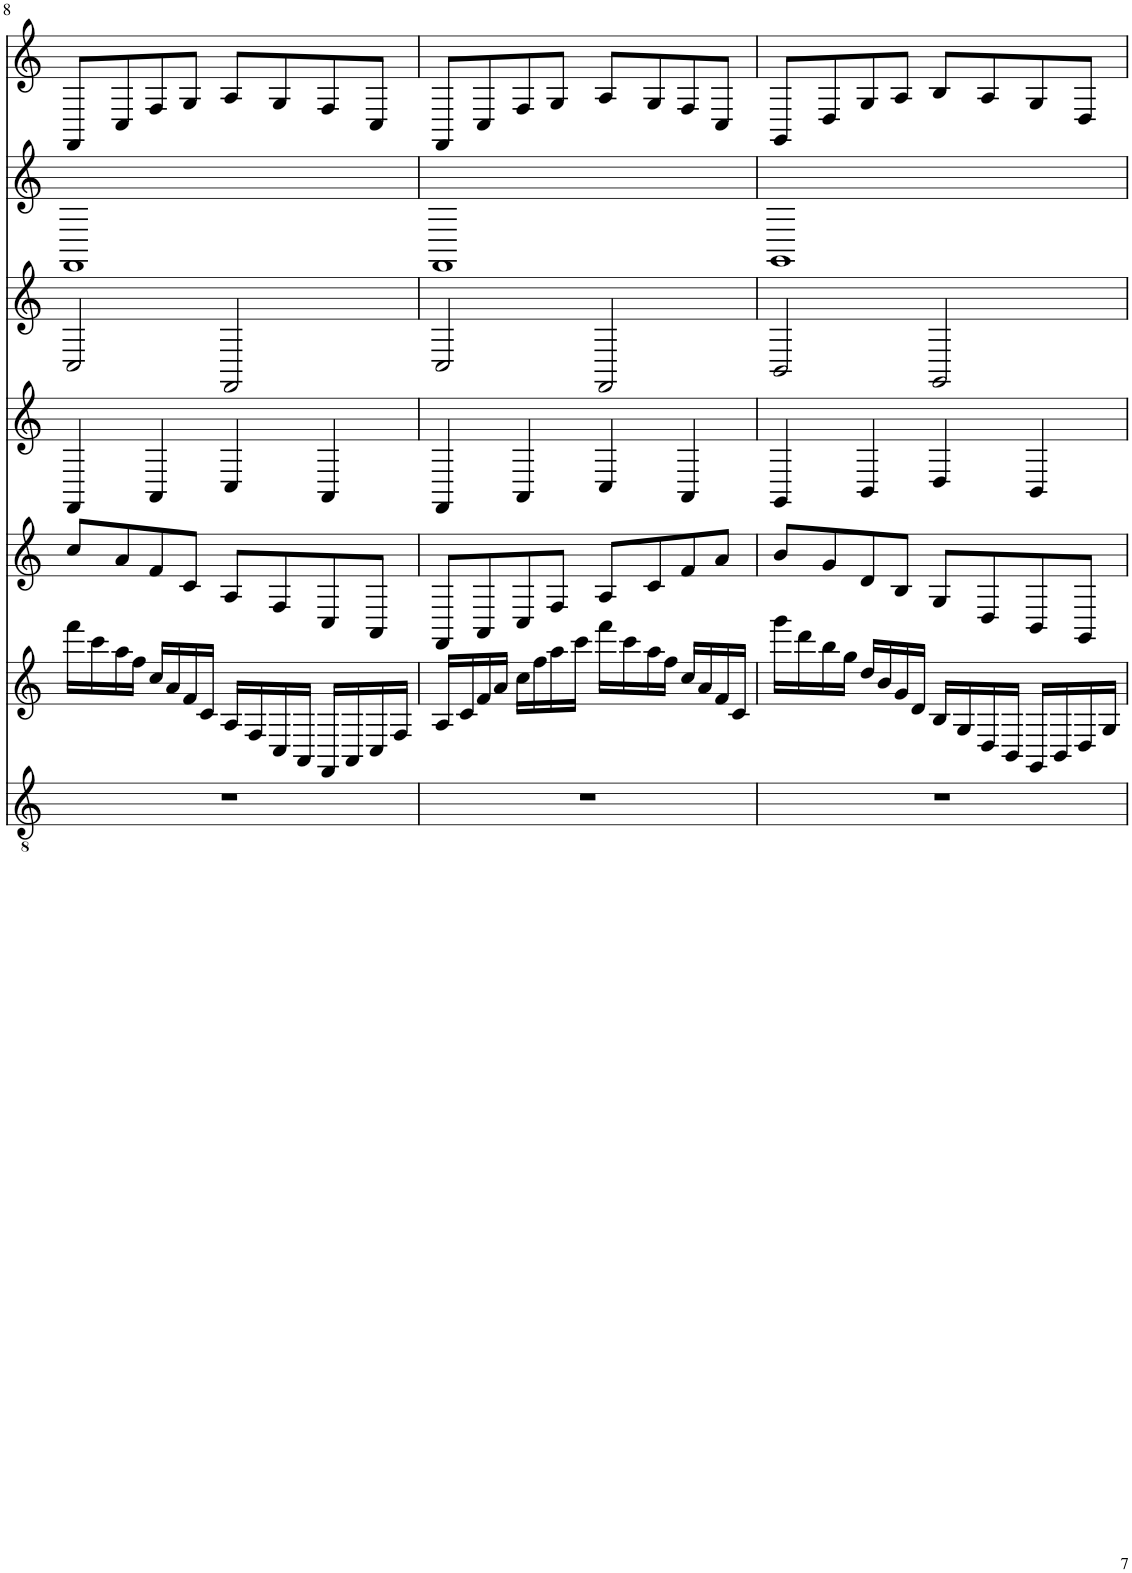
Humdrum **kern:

**kern	**kern	**kern	**kern	**kern	**kern	**kern
*part7	*part6	*part5	*part4	*part3	*part2	*part1
*staff7	*staff6	*staff5	*staff4	*staff3	*staff2	*staff1
*I"Triples-Croches	*I"Doubles-Croches	*I"Croches	*I"Noires	*I"Blanches	*I"Rondes	*I"M�lodie
!!LO:PB:g=z
*clefGv2	*clefG2	*clefG2	*clefG2	*clefG2	*clefG2	*clefG2
*	*Trd-7c-12	*Trd1c2	*	*	*	*
*k[]	*k[]	*k[]	*k[]	*k[]	*k[]	*k[]
*M4/4	*M4/4	*M4/4	*M4/4	*M4/4	*M4/4	*M4/4
=8	=8	=8	=8	=8	=8	=8
1r	16fff\LL	8cc/L	4FF/	2C/	1FF	8FF/L
.	16ccc\	.	.	.	.	.
.	16aa\	8a/	.	.	.	8C/
.	16ff\JJ	.	.	.	.	.
.	16cc/LL	8f/	4AA/	.	.	8F/
.	16a/	.	.	.	.	.
.	16f/	8c/J	.	.	.	8G/J
.	16c/JJ	.	.	.	.	.
.	16A/LL	8A/L	4C/	2FF/	.	8A/L
.	16F/	.	.	.	.	.
.	16C/	8F/	.	.	.	8G/
.	16AA/JJ	.	.	.	.	.
.	16FF/LL	8C/	4AA/	.	.	8F/
.	16AA/	.	.	.	.	.
.	16C/	8AA/J	.	.	.	8C/J
.	16F/JJ	.	.	.	.	.
=9	=9	=9	=9	=9	=9	=9
1r	16A/LL	8FF/L	4FF/	2C/	1FF	8FF/L
.	16c/	.	.	.	.	.
.	16f/	8AA/	.	.	.	8C/
.	16a/JJ	.	.	.	.	.
.	16cc\LL	8C/	4AA/	.	.	8F/
.	16ff\	.	.	.	.	.
.	16aa\	8F/J	.	.	.	8G/J
.	16ccc\JJ	.	.	.	.	.
.	16fff\LL	8A/L	4C/	2FF/	.	8A/L
.	16ccc\	.	.	.	.	.
.	16aa\	8c/	.	.	.	8G/
.	16ff\JJ	.	.	.	.	.
.	16cc/LL	8f/	4AA/	.	.	8F/
.	16a/	.	.	.	.	.
.	16f/	8a/J	.	.	.	8C/J
.	16c/JJ	.	.	.	.	.
=10	=10	=10	=10	=10	=10	=10
1r	16ggg\LL	8b/L	4GG/	2BB/	1GG	8GG/L
.	16ddd\	.	.	.	.	.
.	16bb\	8g/	.	.	.	8D/
.	16gg\JJ	.	.	.	.	.
.	16dd/LL	8d/	4BB/	.	.	8G/
.	16b/	.	.	.	.	.
.	16g/	8B/J	.	.	.	8A/J
.	16d/JJ	.	.	.	.	.
.	16B/LL	8G/L	4D/	2GG/	.	8B/L
.	16G/	.	.	.	.	.
.	16D/	8D/	.	.	.	8A/
.	16BB/JJ	.	.	.	.	.
.	16GG/LL	8BB/	4BB/	.	.	8G/
.	16BB/	.	.	.	.	.
.	16D/	8GG/J	.	.	.	8D/J
.	16G/JJ	.	.	.	.	.
=	=	=	=	=	=	=
*-	*-	*-	*-	*-	*-	*-
